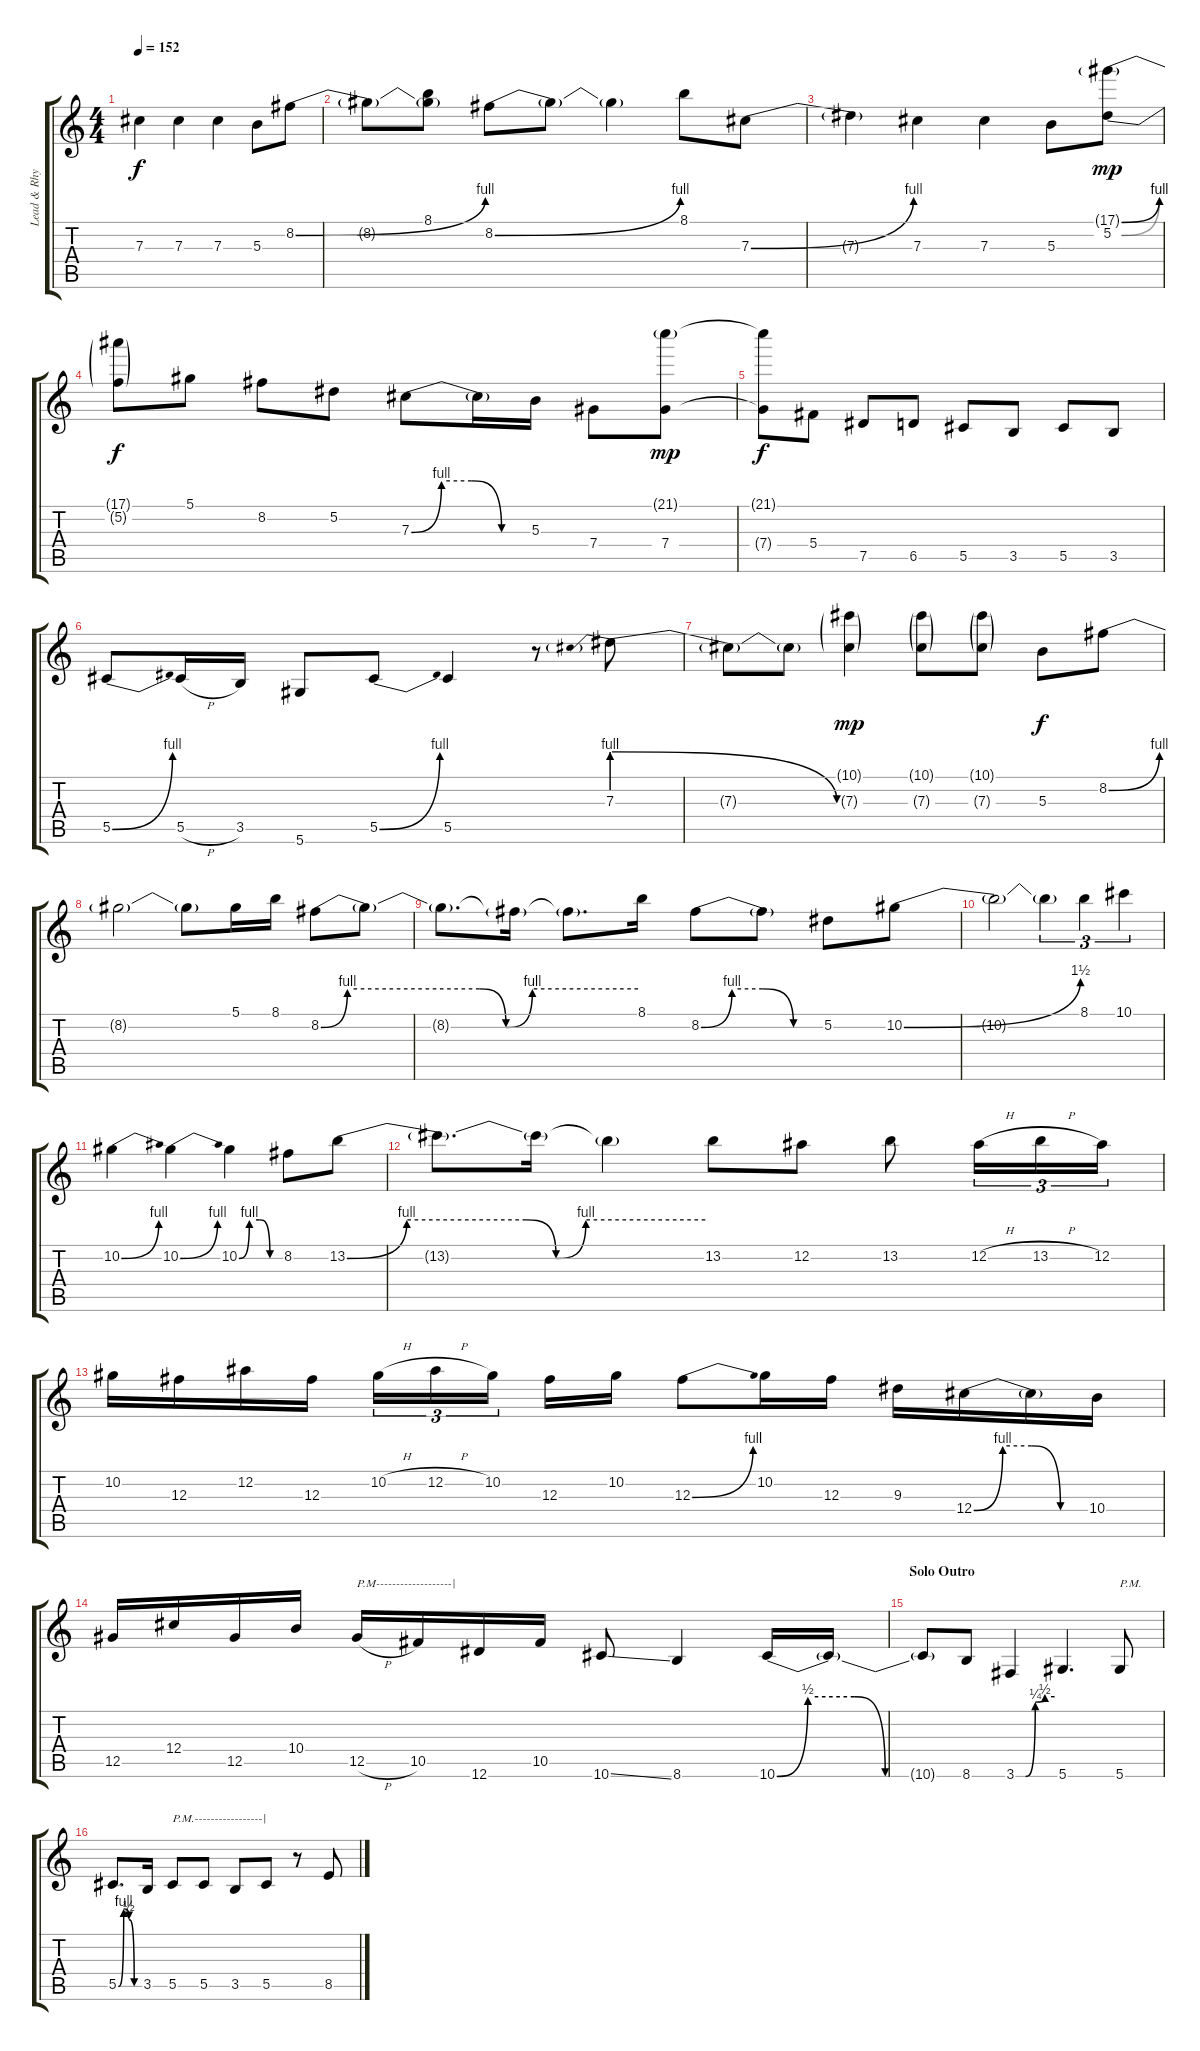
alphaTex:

\track ("Lead & Rhythm Guitar - Slash" "Lead & Rhy") {instrument distortionguitar}
\staff {score tabs}
\tuning (Eb4 Bb3 Gb3 Db3 Ab2 Eb2) {hide}
\ts (4 4)
\tempo 152
\clef g2
\ks c
7.3{t}.4{dy f} 7.3.4 7.3.4 5.3.8 8.2{be (bend 0 0 60 4)}.8 |
8.2{t}.8 (8.1 8.2{t}).8 8.2{be (bend 0 0 60 4)}.8 8.2{t}.8 8.2{t}.4 8.1.8 7.3{be (bend 0 0 60 4)}.8 |
7.3{t}.4 7.3.4 7.3.4 5.3.8 (17.1{be (bend 0 0 60 4) g} 5.2{be (bend 0 0 60 4)}).8{dy mp} |
(17.1{t} 5.2{t}).8{dy f} 5.1.8 8.2.8 5.2.8 7.3{be (custom 0 0 15 4 30 4 45 0 60 0)}.8 7.3{t}.16 5.3.16 7.4.8 (21.1{g} 7.4).8{dy mp} |
(21.1{t} 7.4{t}).8{dy f} 5.4.8 7.5.8 6.5.8 5.5.8 3.5.8 5.5.8 3.5.8 |
5.5{be (bend 0 0 60 4)}.8 5.5{h}.16 3.5.16 5.6.8 5.5{be (bend 0 0 60 4)}.8 5.5.4 r.8 7.3{be (prebendrelease 0 4 60 0)}.8 |
7.3{t}.8 7.3{t}.8 (10.1{g} 7.3{g}).4{dy mp} (10.1{g} 7.3{g}).8 (10.1{g} 7.3{g}).8 5.3.8{dy f} 8.2{be (bend 0 0 60 4)}.8 |
8.2{t}.2 8.2{t}.8 5.1.16 8.1.16 8.2{be (custom 0 0 5 4 30 4 35 0 40 4 60 4)}.8 8.2{t}.8 |
8.2{t}.8{d} 8.2{t}.16 8.2{t}.8{d} 8.1.16 8.2{be (custom 0 0 15 4 30 4 45 0 60 0)}.8 8.2{t}.8 5.2.8 10.2{be (bend 0 0 60 6)}.8 |
10.2{t}.2 10.2{t}.4{tu (3 2)} 8.1.4{tu (3 2)} 10.1.4{tu (3 2)} |
10.2{be (bend 0 0 60 4)}.4 10.2{be (bend 0 0 60 4)}.4 10.2{be (custom 0 0 15 4 30 4 45 0 60 0)}.4 8.2.8 13.2{be (custom 0 0 10 4 30 4 35 0 40 4 60 4)}.8 |
13.2{t}.8{d} 13.2{t}.16 13.2{t}.4 13.2.8 12.2.8 13.2.8 12.2{h}.16{tu (3 2)} 13.2{h}.16{tu (3 2)} 12.2.16{tu (3 2)} |
10.2.16 12.3.16 12.2.16 12.3.16 10.2{h}.16{tu (3 2)} 12.2{h}.16{tu (3 2)} 10.2.16{tu (3 2)} 12.3.16 10.2.16 12.3{be (bend 0 0 60 4)}.8 10.2.16 12.3.16 9.3.16 12.4{be (custom 0 0 15 4 30 4 45 0 60 0)}.16 12.4{t}.16 10.4.16 |
12.5.16 12.4.16 12.5.16 10.4.16 12.5{h}.16{txt "P.M-------------------|"} 10.5.16 12.6.16 10.5.16 10.6{ss}.8 8.6.4 10.6{be (custom 0 0 10 2 25 2 35 0 60 0)}.16 10.6{t}.16 |
\section ("" "Solo Outro")
10.6{t}.8{volume 14 balance 12} 8.6.8 3.6{be (custom 0 0 15 0 30 1 45 2 60 2)}.4 5.6.4{d} 5.6.8{txt "P.M."} |
5.5{be (custom 0 0 15 4 30 2 45 0 60 0)}.8{d} 3.5.16 5.5.8{txt "P.M.-----------------|"} 5.5.8 3.5.8 5.5.8 r.8 8.5.8
